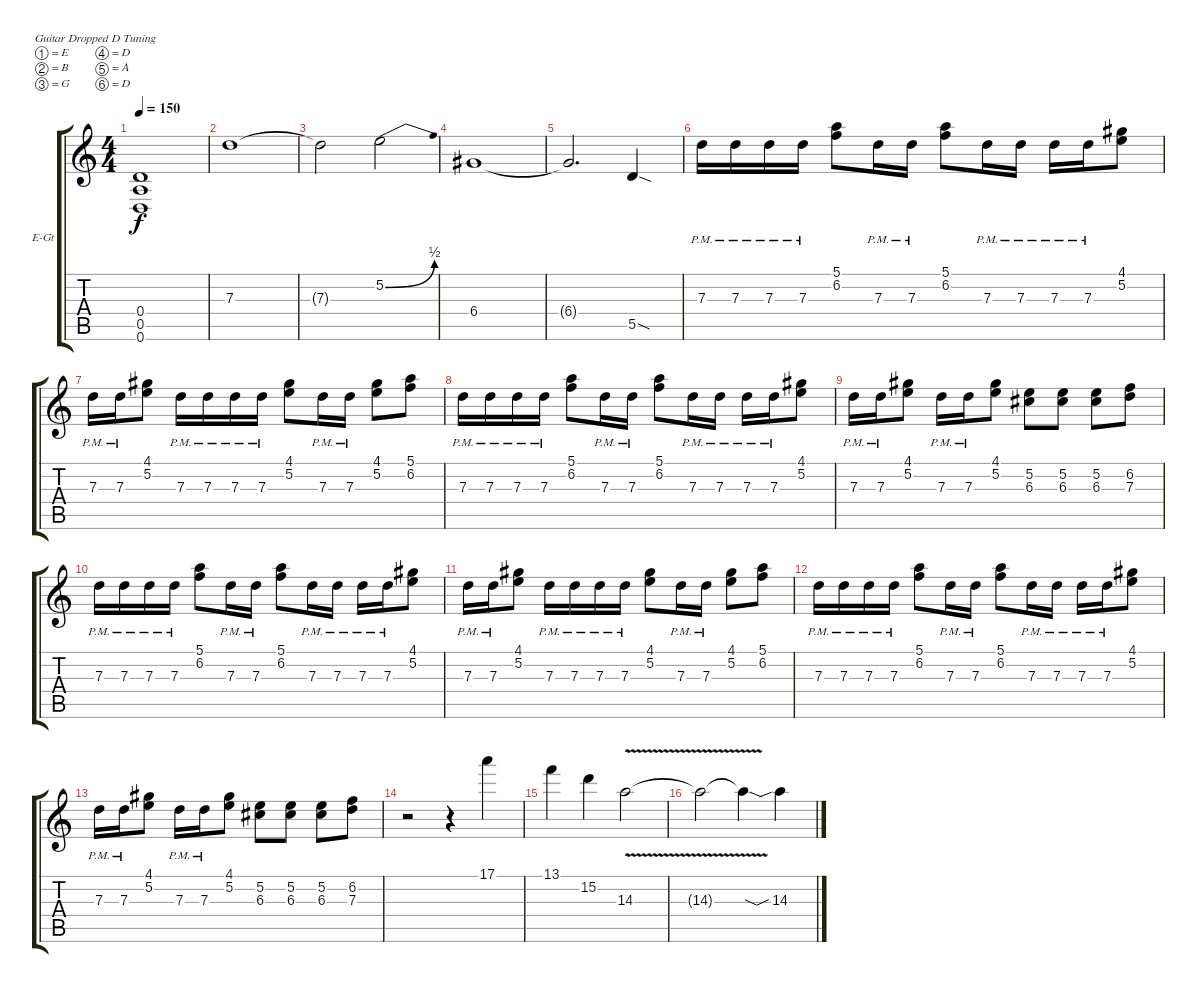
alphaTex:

\defaultSystemsLayout 4
\bracketExtendMode groupsimilarinstruments
\firstSystemTrackNameOrientation horizontal
\otherSystemsTrackNameOrientation horizontal
\track ("Electric Guitar" "E-Gt") {instrument distortionguitar}
\staff {score tabs}
\tuning (E4 B3 G3 D3 A2 D2)
\ts (4 4)
\tempo 150
\clef g2
\ks c
(0.4{t} 0.5{t} 0.6{t}).1{dy f} |
7.3.1 |
7.3{t}.2 5.2{be (bend 0 0 22.2 2)}.2 |
6.4.1 |
6.4{t}.2{d} 5.5{sod}.4 |
7.3{pm}.16 7.3{pm}.16 7.3{pm}.16 7.3{pm}.16 (6.2 5.1).8 7.3{pm}.16 7.3{pm}.16 (6.2 5.1).8 7.3{pm}.16 7.3{pm}.16 7.3{pm}.16 7.3{pm}.16 (5.2 4.1).8 |
7.3{pm}.16 7.3{pm}.16 (5.2 4.1).8 7.3{pm}.16 7.3{pm}.16 7.3{pm}.16 7.3{pm}.16 (5.2 4.1).8 7.3{pm}.16 7.3{pm}.16 (5.2 4.1).8 (5.1 6.2).8 |
7.3{pm}.16 7.3{pm}.16 7.3{pm}.16 7.3{pm}.16 (6.2 5.1).8 7.3{pm}.16 7.3{pm}.16 (6.2 5.1).8 7.3{pm}.16 7.3{pm}.16 7.3{pm}.16 7.3{pm}.16 (5.2 4.1).8 |
7.3{pm}.16 7.3{pm}.16 (5.2 4.1).8 7.3{pm}.16 7.3{pm}.16 (5.2 4.1).8 (5.2 6.3).8 (5.2 6.3).8 (5.2 6.3).8 (6.2 7.3).8 |
7.3{pm}.16 7.3{pm}.16 7.3{pm}.16 7.3{pm}.16 (6.2 5.1).8 7.3{pm}.16 7.3{pm}.16 (6.2 5.1).8 7.3{pm}.16 7.3{pm}.16 7.3{pm}.16 7.3{pm}.16 (5.2 4.1).8 |
7.3{pm}.16 7.3{pm}.16 (5.2 4.1).8 7.3{pm}.16 7.3{pm}.16 7.3{pm}.16 7.3{pm}.16 (5.2 4.1).8 7.3{pm}.16 7.3{pm}.16 (5.2 4.1).8 (5.1 6.2).8 |
7.3{pm}.16 7.3{pm}.16 7.3{pm}.16 7.3{pm}.16 (6.2 5.1).8 7.3{pm}.16 7.3{pm}.16 (6.2 5.1).8 7.3{pm}.16 7.3{pm}.16 7.3{pm}.16 7.3{pm}.16 (5.2 4.1).8 |
7.3{pm}.16 7.3{pm}.16 (5.2 4.1).8 7.3{pm}.16 7.3{pm}.16 (5.2 4.1).8 (5.2 6.3).8 (5.2 6.3).8 (5.2 6.3).8 (6.2 7.3).8 |
r.2 r.4 17.1.4 |
13.1.4 15.2.4 14.3{v}.2 |
14.3{v t}.2 14.3{sod t}.4 14.3{sib}.4
